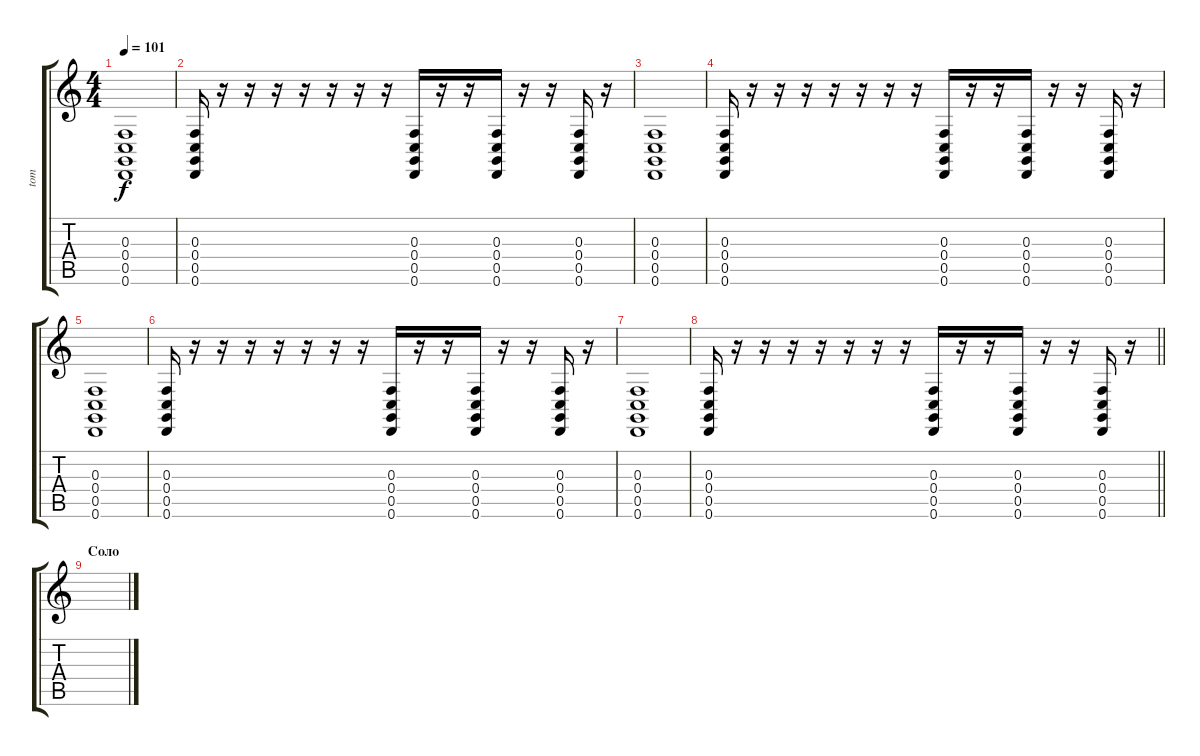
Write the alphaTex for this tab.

\track ("tom" "tom") {instrument melodictom}
\staff {score tabs}
\tuning (D4 A3 F3 C3 G2 D2) {hide}
\ts (4 4)
\tempo 101
\clef g2
\ks c
(0.3 0.4 0.5 0.6).1{dy f} |
(0.3 0.4 0.5 0.6).16 r.16 r.16 r.16 r.16 r.16 r.16 r.16 (0.3 0.4 0.5 0.6).16 r.16 r.16 (0.3 0.4 0.5 0.6).16 r.16 r.16 (0.3 0.4 0.5 0.6).16 r.16 |
(0.3 0.4 0.5 0.6).1 |
(0.3 0.4 0.5 0.6).16 r.16 r.16 r.16 r.16 r.16 r.16 r.16 (0.3 0.4 0.5 0.6).16 r.16 r.16 (0.3 0.4 0.5 0.6).16 r.16 r.16 (0.3 0.4 0.5 0.6).16 r.16 |
(0.3 0.4 0.5 0.6).1 |
(0.3 0.4 0.5 0.6).16 r.16 r.16 r.16 r.16 r.16 r.16 r.16 (0.3 0.4 0.5 0.6).16 r.16 r.16 (0.3 0.4 0.5 0.6).16 r.16 r.16 (0.3 0.4 0.5 0.6).16 r.16 |
(0.3 0.4 0.5 0.6).1 |
\barLineRight lightlight
(0.3 0.4 0.5 0.6).16 r.16 r.16 r.16 r.16 r.16 r.16 r.16 (0.3 0.4 0.5 0.6).16 r.16 r.16 (0.3 0.4 0.5 0.6).16 r.16 r.16 (0.3 0.4 0.5 0.6).16 r.16 |
\section ("" "Соло")
